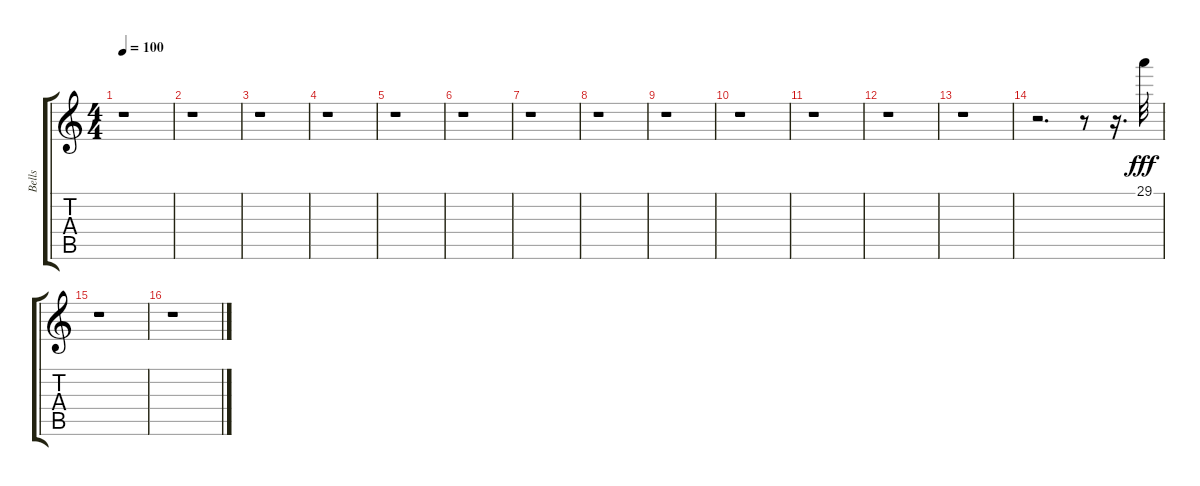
\track ("Bells" "Bells") {instrument glockenspiel}
\staff {score tabs}
\tuning (E4 B3 G3 D3 A2 E2) {hide}
\ts (4 4)
\tempo 100
\clef g2
\ks c
r.1{dy f} |
r.1 |
r.1 |
r.1 |
r.1 |
r.1 |
r.1 |
r.1 |
r.1 |
r.1 |
r.1 |
r.1 |
r.1 |
r.2{d} r.8 r.16{d} 29.1.32{dy fff} |
r.1 |
r.1
